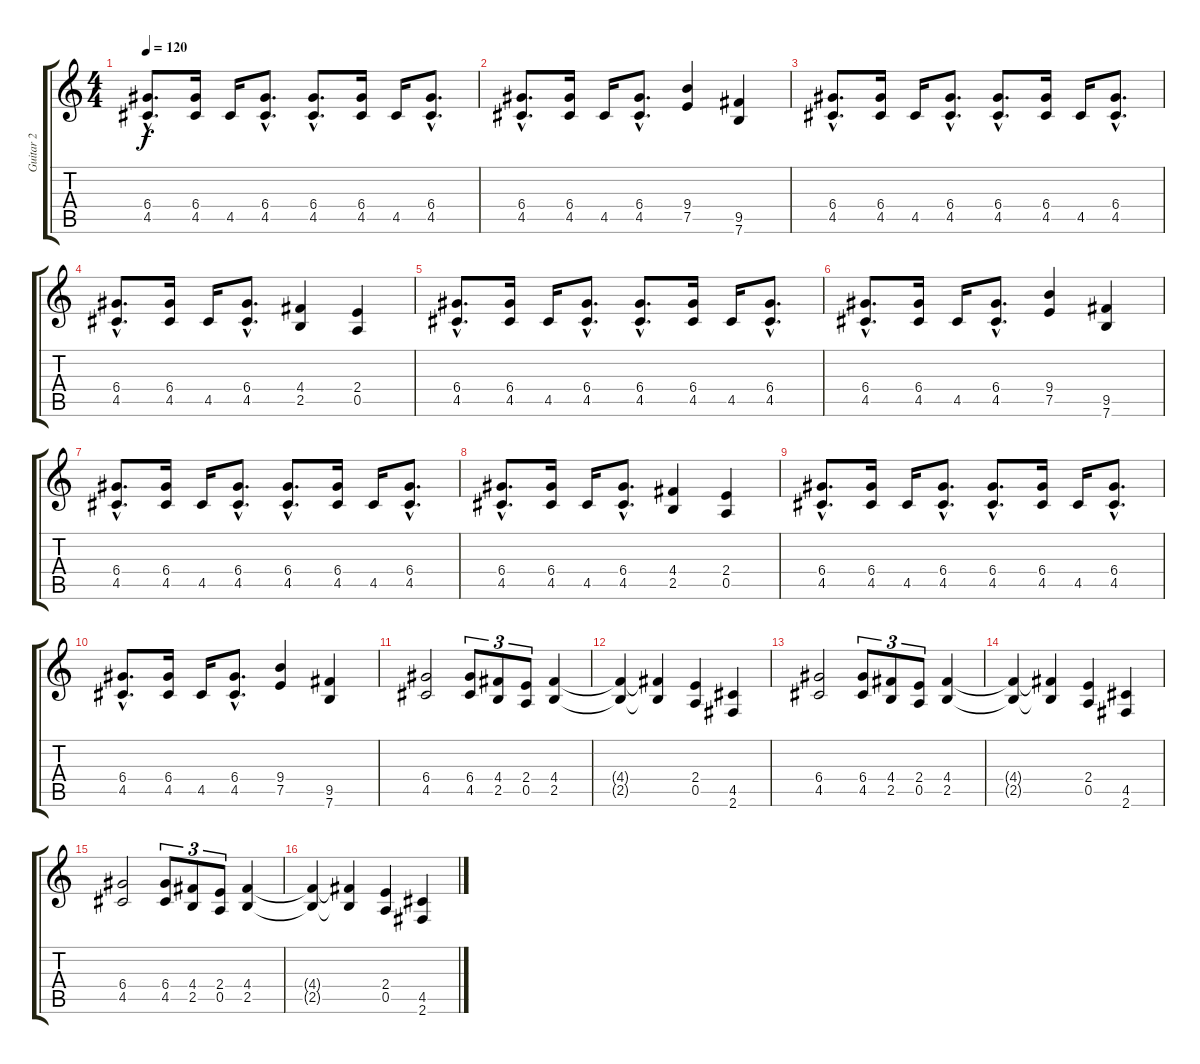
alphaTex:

\track ("Guitar 2" "Guitar 2") {instrument distortionguitar}
\staff {score tabs}
\tuning (E4 B3 G3 D3 A2 E2) {hide}
\ts (4 4)
\tempo 120
\clef g2
\ks c
(6.4{hac} 4.5{hac}).8{d dy f} (6.4 4.5).16 4.5.16 (6.4{hac} 4.5{hac}).8{d} (6.4{hac} 4.5{hac}).8{d} (6.4 4.5).16 4.5.16 (6.4{hac} 4.5{hac}).8{d} |
(6.4{hac} 4.5{hac}).8{d} (6.4 4.5).16 4.5.16 (6.4{hac} 4.5{hac}).8{d} (9.4 7.5).4 (9.5 7.6).4 |
(6.4{hac} 4.5{hac}).8{d} (6.4 4.5).16 4.5.16 (6.4{hac} 4.5{hac}).8{d} (6.4{hac} 4.5{hac}).8{d} (6.4 4.5).16 4.5.16 (6.4{hac} 4.5{hac}).8{d} |
(6.4{hac} 4.5{hac}).8{d} (6.4 4.5).16 4.5.16 (6.4{hac} 4.5{hac}).8{d} (4.4 2.5).4 (2.4 0.5).4 |
(6.4{hac} 4.5{hac}).8{d} (6.4 4.5).16 4.5.16 (6.4{hac} 4.5{hac}).8{d} (6.4{hac} 4.5{hac}).8{d} (6.4 4.5).16 4.5.16 (6.4{hac} 4.5{hac}).8{d} |
(6.4{hac} 4.5{hac}).8{d} (6.4 4.5).16 4.5.16 (6.4{hac} 4.5{hac}).8{d} (9.4 7.5).4 (9.5 7.6).4 |
(6.4{hac} 4.5{hac}).8{d} (6.4 4.5).16 4.5.16 (6.4{hac} 4.5{hac}).8{d} (6.4{hac} 4.5{hac}).8{d} (6.4 4.5).16 4.5.16 (6.4{hac} 4.5{hac}).8{d} |
(6.4{hac} 4.5{hac}).8{d} (6.4 4.5).16 4.5.16 (6.4{hac} 4.5{hac}).8{d} (4.4 2.5).4 (2.4 0.5).4 |
(6.4{hac} 4.5{hac}).8{d} (6.4 4.5).16 4.5.16 (6.4{hac} 4.5{hac}).8{d} (6.4{hac} 4.5{hac}).8{d} (6.4 4.5).16 4.5.16 (6.4{hac} 4.5{hac}).8{d} |
(6.4{hac} 4.5{hac}).8{d} (6.4 4.5).16 4.5.16 (6.4{hac} 4.5{hac}).8{d} (9.4 7.5).4 (9.5 7.6).4 |
(6.4 4.5).2 (6.4 4.5).8{tu (3 2)} (4.4 2.5).8{tu (3 2)} (2.4 0.5).8{tu (3 2)} (4.4 2.5).4 |
(4.4{t} 2.5{t}).4 (4.4{t} 2.5{t}).4 (2.4 0.5).4 (4.5 2.6).4 |
(6.4 4.5).2 (6.4 4.5).8{tu (3 2)} (4.4 2.5).8{tu (3 2)} (2.4 0.5).8{tu (3 2)} (4.4 2.5).4 |
(4.4{t} 2.5{t}).4 (4.4{t} 2.5{t}).4 (2.4 0.5).4 (4.5 2.6).4 |
(6.4 4.5).2 (6.4 4.5).8{tu (3 2)} (4.4 2.5).8{tu (3 2)} (2.4 0.5).8{tu (3 2)} (4.4 2.5).4 |
(4.4{t} 2.5{t}).4 (4.4{t} 2.5{t}).4 (2.4 0.5).4 (4.5 2.6).4
